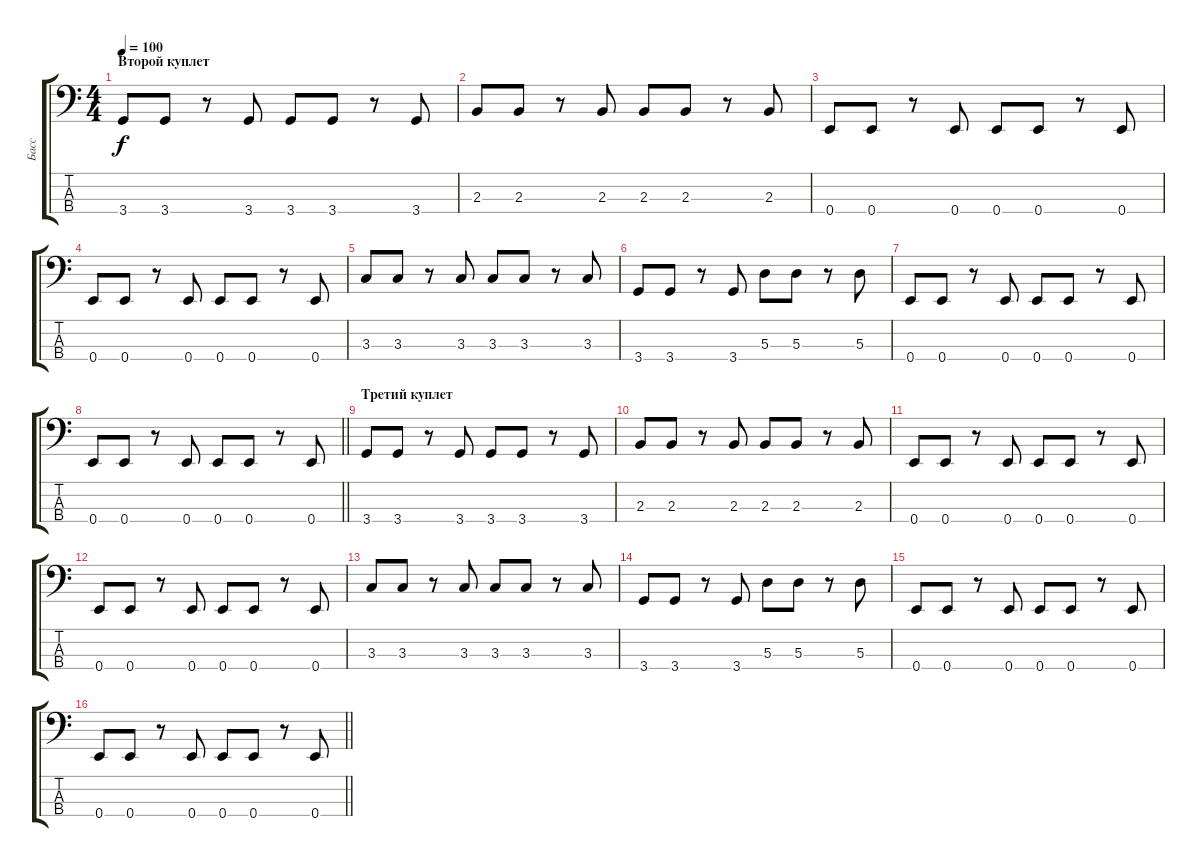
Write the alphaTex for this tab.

\track ("Басс" "Басс") {instrument electricbassfinger}
\staff {score tabs}
\tuning (G2 D2 A1 E1) {hide}
\ts (4 4)
\section ("" "Второй куплет")
\tempo 100
\clef f4
\ks c
3.4.8{dy f} 3.4.8 r.8 3.4.8 3.4.8 3.4.8 r.8 3.4.8 |
2.3.8 2.3.8 r.8 2.3.8 2.3.8 2.3.8 r.8 2.3.8 |
0.4.8 0.4.8 r.8 0.4.8 0.4.8 0.4.8 r.8 0.4.8 |
0.4.8 0.4.8 r.8 0.4.8 0.4.8 0.4.8 r.8 0.4.8 |
3.3.8 3.3.8 r.8 3.3.8 3.3.8 3.3.8 r.8 3.3.8 |
3.4.8 3.4.8 r.8 3.4.8 5.3.8 5.3.8 r.8 5.3.8 |
0.4.8 0.4.8 r.8 0.4.8 0.4.8 0.4.8 r.8 0.4.8 |
\barLineRight lightlight
0.4.8 0.4.8 r.8 0.4.8 0.4.8 0.4.8 r.8 0.4.8 |
\section ("" "Третий куплет")
3.4.8 3.4.8 r.8 3.4.8 3.4.8 3.4.8 r.8 3.4.8 |
2.3.8 2.3.8 r.8 2.3.8 2.3.8 2.3.8 r.8 2.3.8 |
0.4.8 0.4.8 r.8 0.4.8 0.4.8 0.4.8 r.8 0.4.8 |
0.4.8 0.4.8 r.8 0.4.8 0.4.8 0.4.8 r.8 0.4.8 |
3.3.8 3.3.8 r.8 3.3.8 3.3.8 3.3.8 r.8 3.3.8 |
3.4.8 3.4.8 r.8 3.4.8 5.3.8 5.3.8 r.8 5.3.8 |
0.4.8 0.4.8 r.8 0.4.8 0.4.8 0.4.8 r.8 0.4.8 |
\barLineRight lightlight
0.4.8 0.4.8 r.8 0.4.8 0.4.8 0.4.8 r.8 0.4.8
